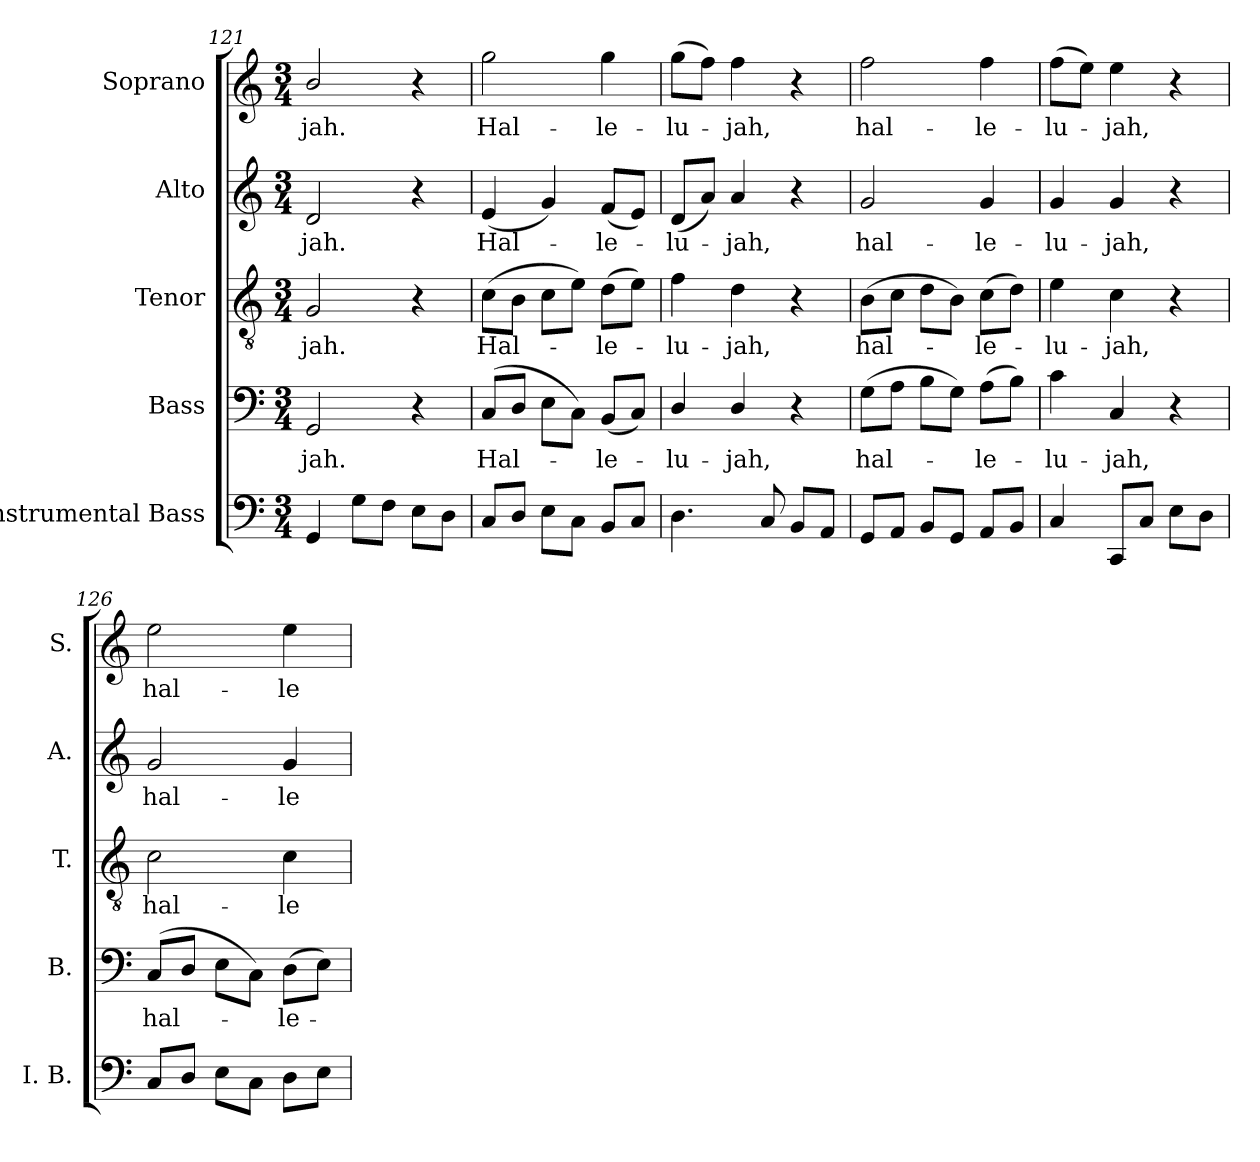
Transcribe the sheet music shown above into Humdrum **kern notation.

**kern	**kern	**text	**kern	**text	**kern	**text	**kern	**text
*part5	*part4	*part4	*part3	*part3	*part2	*part2	*part1	*part1
*staff5	*staff4	*staff4	*staff3	*staff3	*staff2	*staff2	*staff1	*staff1
*I"Instrumental Bass	*I"Bass	*	*I"Tenor	*	*I"Alto	*	*I"Soprano	*
*I'I. B.	*I'B.	*	*I'T.	*	*I'A.	*	*I'S.	*
*clefF4	*clefF4	*	*clefGv2	*	*clefG2	*	*clefG2	*
*	*	*	*ITrd7c12	*	*	*	*	*
*k[]	*k[]	*	*k[]	*	*k[]	*	*k[]	*
*C:	*C:	*	*C:	*	*C:	*	*C:	*
*M3/4	*M3/4	*	*M3/4	*	*M3/4	*	*M3/4	*
=121	=121	=121	=121	=121	=121	=121	=121	=121
!	!	!LO:LY:b:color=#000000	!	!	!	!	!	!
!	!	!	!	!LO:LY:b:color=#000000	!	!	!	!
!	!	!	!	!	!	!LO:LY:b:color=#000000	!	!
!	!	!	!	!	!	!	!	!LO:LY:b:color=#000000
4GGi/	2GGi/	-jah.	2GGi/	-jah.	2di/	-jah.	2bi/	-jah.
8Gi\L	.	.	.	.	.	.	.	.
8Fi\J	.	.	.	.	.	.	.	.
8Ei\L	4r	.	4r	.	4r	.	4r	.
8Di\J	.	.	.	.	.	.	.	.
=122	=122	=122	=122	=122	=122	=122	=122	=122
!	!	!LO:LY:b:color=#000000	!	!	!	!	!	!
!	!	!	!	!LO:LY:b:color=#000000	!	!	!	!
!	!	!	!	!	!	!LO:LY:b:color=#000000	!	!
!	!	!	!	!	!	!	!	!LO:LY:b:color=#000000
8Ci/L	(8Ci/L	Hal-	(8Ci\L	Hal-	(4ei/	Hal-	2ggi\	Hal-
8Di/J	8Di/J	.	8BBi\J	.	.	.	.	.
8Ei\L	8Ei\L	.	8Ci\L	.	4gi/)	.	.	.
8Ci\J	8Ci\J)	.	8Ei\J)	.	.	.	.	.
!	!	!LO:LY:b:color=#000000	!	!	!	!	!	!
!	!	!	!	!LO:LY:b:color=#000000	!	!	!	!
!	!	!	!	!	!	!LO:LY:b:color=#000000	!	!
!	!	!	!	!	!	!	!	!LO:LY:b:color=#000000
8BBi/L	(8BBi/L	-le-	(8Di\L	-le-	(8fi/L	-le-	4ggi\	-le-
8Ci/J	8Ci/J)	.	8Ei\J)	.	8ei/J)	.	.	.
!!LO:LB:g=z
=123	=123	=123	=123	=123	=123	=123	=123	=123
!	!	!LO:LY:b:color=#000000	!	!	!	!	!	!
!	!	!	!	!LO:LY:b:color=#000000	!	!	!	!
!	!	!	!	!	!	!LO:LY:b:color=#000000	!	!
!	!	!	!	!	!	!	!	!LO:LY:b:color=#000000
4.Di\	4Di/	-lu-	4Fi\	-lu-	(8di/L	-lu-	(8ggi\L	-lu-
.	.	.	.	.	8ai/J)	.	8ffi\J)	.
!	!	!LO:LY:b:color=#000000	!	!	!	!	!	!
!	!	!	!	!LO:LY:b:color=#000000	!	!	!	!
!	!	!	!	!	!	!LO:LY:b:color=#000000	!	!
!	!	!	!	!	!	!	!	!LO:LY:b:color=#000000
.	4Di/	-jah,	4Di\	-jah,	4ai/	-jah,	4ffi\	-jah,
8Ci/	.	.	.	.	.	.	.	.
8BBi/L	4r	.	4r	.	4r	.	4r	.
8AAi/J	.	.	.	.	.	.	.	.
=124	=124	=124	=124	=124	=124	=124	=124	=124
!	!	!LO:LY:b:color=#000000	!	!	!	!	!	!
!	!	!	!	!LO:LY:b:color=#000000	!	!	!	!
!	!	!	!	!	!	!LO:LY:b:color=#000000	!	!
!	!	!	!	!	!	!	!	!LO:LY:b:color=#000000
8GGi/L	(8Gi\L	hal-	(8BBi\L	hal-	2gi/	hal-	2ffi\	hal-
8AAi/J	8Ai\J	.	8Ci\J	.	.	.	.	.
8BBi/L	8Bi\L	.	8Di\L	.	.	.	.	.
8GGi/J	8Gi\J)	.	8BBi\J)	.	.	.	.	.
!	!	!LO:LY:b:color=#000000	!	!	!	!	!	!
!	!	!	!	!LO:LY:b:color=#000000	!	!	!	!
!	!	!	!	!	!	!LO:LY:b:color=#000000	!	!
!	!	!	!	!	!	!	!	!LO:LY:b:color=#000000
8AAi/L	(8Ai\L	-le-	(8Ci\L	-le-	4gi/	-le-	4ffi\	-le-
8BBi/J	8Bi\J)	.	8Di\J)	.	.	.	.	.
=125	=125	=125	=125	=125	=125	=125	=125	=125
!	!	!LO:LY:b:color=#000000	!	!	!	!	!	!
!	!	!	!	!LO:LY:b:color=#000000	!	!	!	!
!	!	!	!	!	!	!LO:LY:b:color=#000000	!	!
!	!	!	!	!	!	!	!	!LO:LY:b:color=#000000
4Ci/	4ci\	-lu-	4Ei\	-lu-	4gi/	-lu-	(8ffi\L	-lu-
.	.	.	.	.	.	.	8eei\J)	.
!	!	!LO:LY:b:color=#000000	!	!	!	!	!	!
!	!	!	!	!LO:LY:b:color=#000000	!	!	!	!
!	!	!	!	!	!	!LO:LY:b:color=#000000	!	!
!	!	!	!	!	!	!	!	!LO:LY:b:color=#000000
8CCi/L	4Ci/	-jah,	4Ci\	-jah,	4gi/	-jah,	4eei\	-jah,
8Ci/J	.	.	.	.	.	.	.	.
8Ei\L	4r	.	4r	.	4r	.	4r	.
8Di\J	.	.	.	.	.	.	.	.
=126	=126	=126	=126	=126	=126	=126	=126	=126
!	!	!LO:LY:b:color=#000000	!	!	!	!	!	!
!	!	!	!	!LO:LY:b:color=#000000	!	!	!	!
!	!	!	!	!	!	!LO:LY:b:color=#000000	!	!
!	!	!	!	!	!	!	!	!LO:LY:b:color=#000000
8Ci/L	(8Ci/L	hal-	2Ci\	hal-	2gi/	hal-	2eei\	hal-
8Di/J	8Di/J	.	.	.	.	.	.	.
8Ei\L	8Ei\L	.	.	.	.	.	.	.
8Ci\J	8Ci\J)	.	.	.	.	.	.	.
!	!	!LO:LY:b:color=#000000	!	!	!	!	!	!
!	!	!	!	!LO:LY:b:color=#000000	!	!	!	!
!	!	!	!	!	!	!LO:LY:b:color=#000000	!	!
!	!	!	!	!	!	!	!	!LO:LY:b:color=#000000
8Di\L	(8Di\L	-le-	4Ci\	-le-	4gi/	-le-	4eei\	-le-
8Ei\J	8Ei\J)	.	.	.	.	.	.	.
=	=	=	=	=	=	=	=	=
*-	*-	*-	*-	*-	*-	*-	*-	*-
